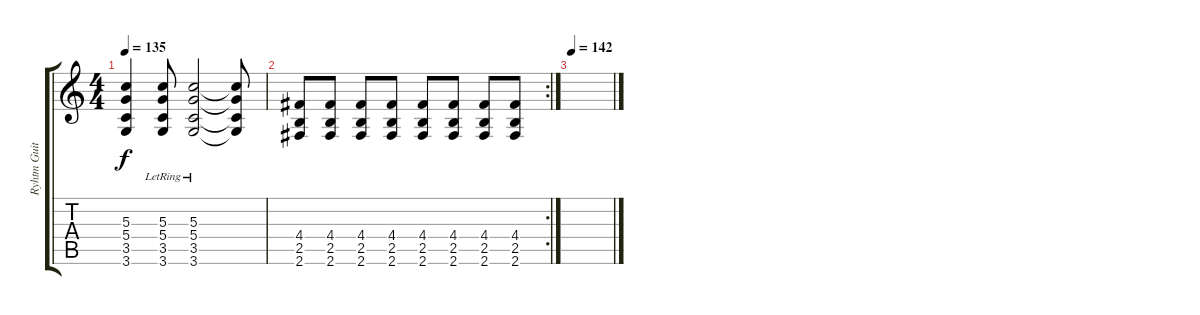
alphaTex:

\track ("Ryhtm Guitar" "Ryhtm Guit") {instrument overdrivenguitar}
\staff {score tabs}
\tuning (E4 B3 G3 D3 A2 E2) {hide}
\ts (4 4)
\tempo 135
\clef g2
\ks c
(5.3 5.4 3.5 3.6).4{dy f} (5.3{lr} 5.4{lr} 3.5{lr} 3.6{lr}).8 (5.3{lr} 5.4{lr} 3.5{lr} 3.6{lr}).2 (5.3{t} 5.4{t} 3.5{t} 3.6{t}).8 |
\rc 2
(4.4 2.5 2.6).8 (4.4 2.5 2.6).8 (4.4 2.5 2.6).8 (4.4 2.5 2.6).8 (4.4 2.5 2.6).8 (4.4 2.5 2.6).8 (4.4 2.5 2.6).8 (4.4 2.5 2.6).8 |
\tempo 142
